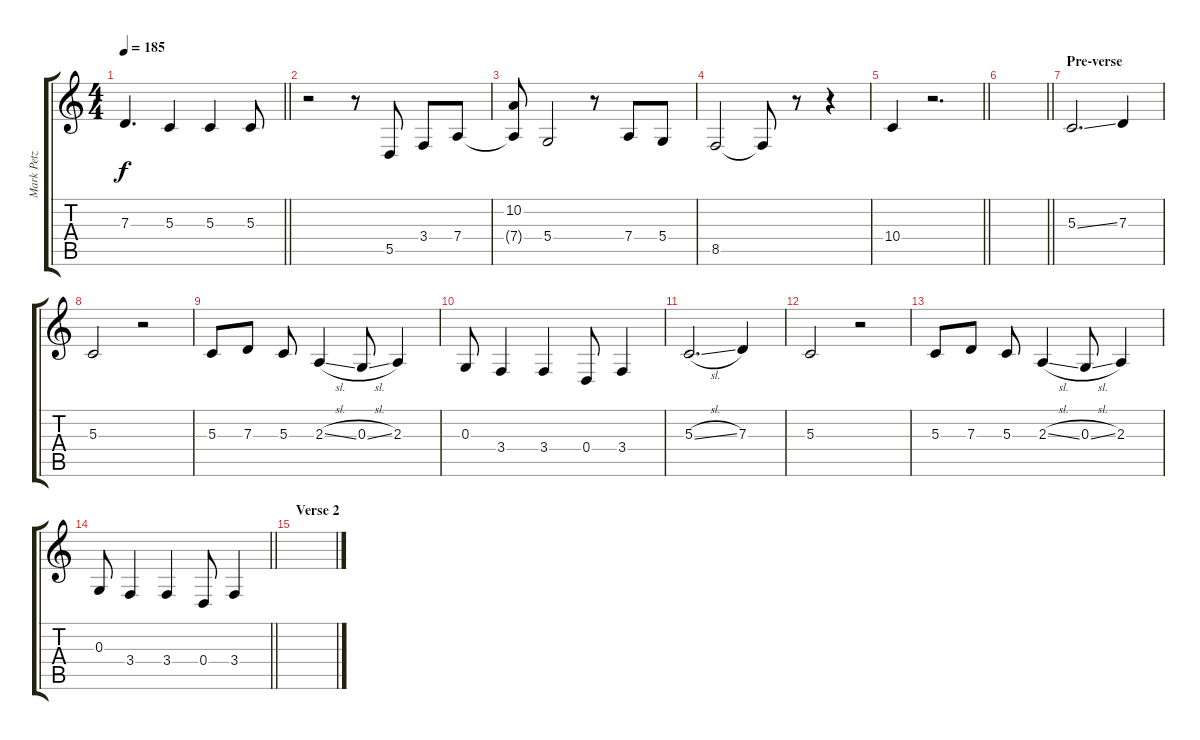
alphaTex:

\track ("Mark Petz (Tenor Sax)" "Mark Petz ") {instrument tenorsax}
\staff {score tabs}
\tuning (E4 B3 G3 D3 A2 E2) {hide}
\ts (4 4)
\tempo 185
\clef g2
\barLineRight lightlight
\ks c
7.3.4{d dy f} 5.3.4 5.3.4 5.3.8 |
r.2 r.8 5.5.8 3.4.8 7.4.8 |
(10.2 7.4{t}).8 5.4.2 r.8 7.4.8 5.4.8 |
8.5.2 8.5{t}.8 r.8 r.4 |
\barLineRight lightlight
10.4.4 r.2{d} |
\barLineRight lightlight
|
\section ("" "Pre-verse")
5.3{ss}.2{d} 7.3.4 |
5.3.2 r.2 |
5.3.8 7.3.8 5.3.8 2.3{sl}.4 0.3{sl}.8 2.3.4 |
0.3.8 3.4.4 3.4.4 0.4.8 3.4.4 |
5.3{sl}.2{d} 7.3.4 |
5.3.2 r.2 |
5.3.8 7.3.8 5.3.8 2.3{sl}.4 0.3{sl}.8 2.3.4 |
\barLineRight lightlight
0.3.8 3.4.4 3.4.4 0.4.8 3.4.4 |
\section ("" "Verse 2")
